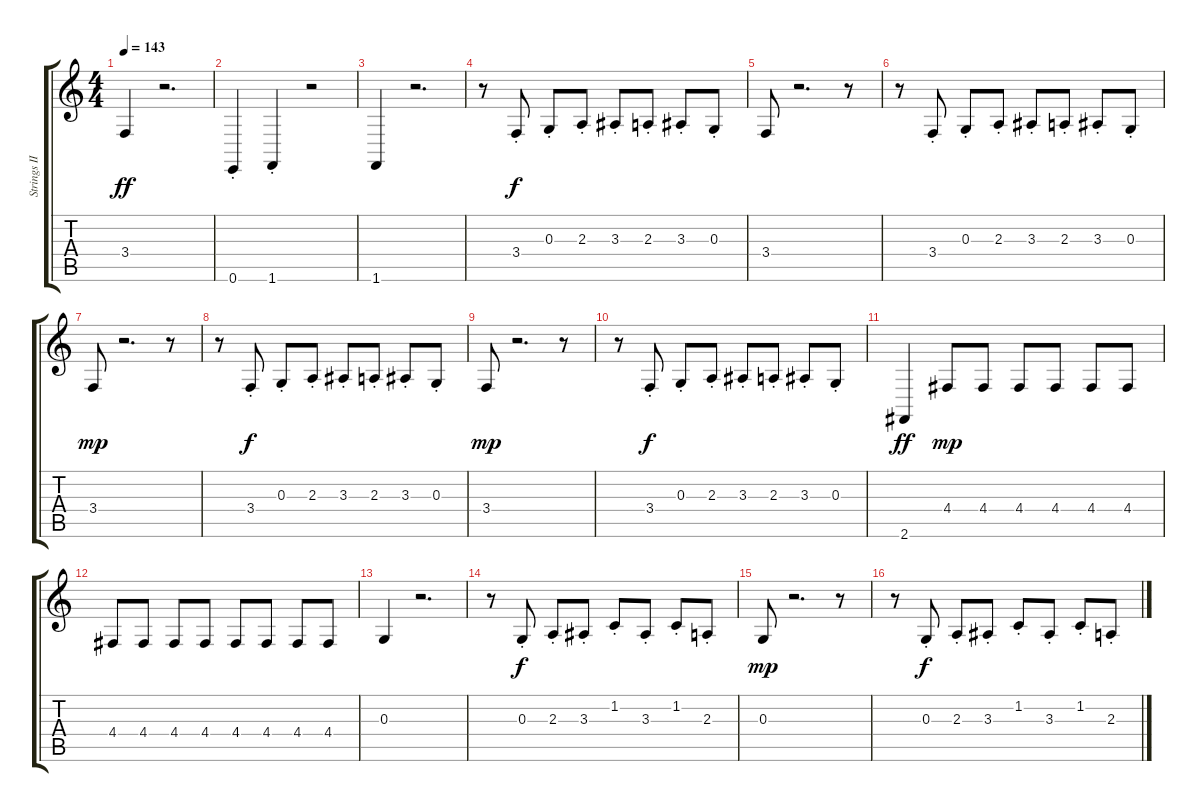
\track ("Strings III" "Strings II") {instrument cello}
\staff {score tabs}
\tuning (E4 B3 G3 D3 A2 E2) {hide}
\ts (4 4)
\tempo 143
\clef g2
\ks c
3.4.4{dy ff} r.2{d} |
0.6{st}.4 1.6{st}.4 r.2 |
1.6.4 r.2{d} |
r.8 3.4{st}.8{dy f} 0.3{st}.8 2.3{st}.8 3.3{st}.8 2.3{st}.8 3.3{st}.8 0.3{st}.8 |
3.4.8 r.2{d} r.8 |
r.8 3.4{st}.8 0.3{st}.8 2.3{st}.8 3.3{st}.8 2.3{st}.8 3.3{st}.8 0.3{st}.8 |
3.4.8{dy mp} r.2{d} r.8 |
r.8 3.4{st}.8{dy f} 0.3{st}.8 2.3{st}.8 3.3{st}.8 2.3{st}.8 3.3{st}.8 0.3{st}.8 |
3.4.8{dy mp} r.2{d} r.8 |
r.8 3.4{st}.8{dy f} 0.3{st}.8 2.3{st}.8 3.3{st}.8 2.3{st}.8 3.3{st}.8 0.3{st}.8 |
2.6.4{dy ff} 4.4.8{dy mp} 4.4.8 4.4.8 4.4.8 4.4.8 4.4.8 |
4.4.8 4.4.8 4.4.8 4.4.8 4.4.8 4.4.8 4.4.8 4.4.8 |
0.3.4 r.2{d} |
r.8 0.3{st}.8{dy f} 2.3{st}.8 3.3{st}.8 1.2{st}.8 3.3{st}.8 1.2{st}.8 2.3{st}.8 |
0.3.8{dy mp} r.2{d} r.8 |
r.8 0.3{st}.8{dy f} 2.3{st}.8 3.3{st}.8 1.2{st}.8 3.3{st}.8 1.2{st}.8 2.3{st}.8
